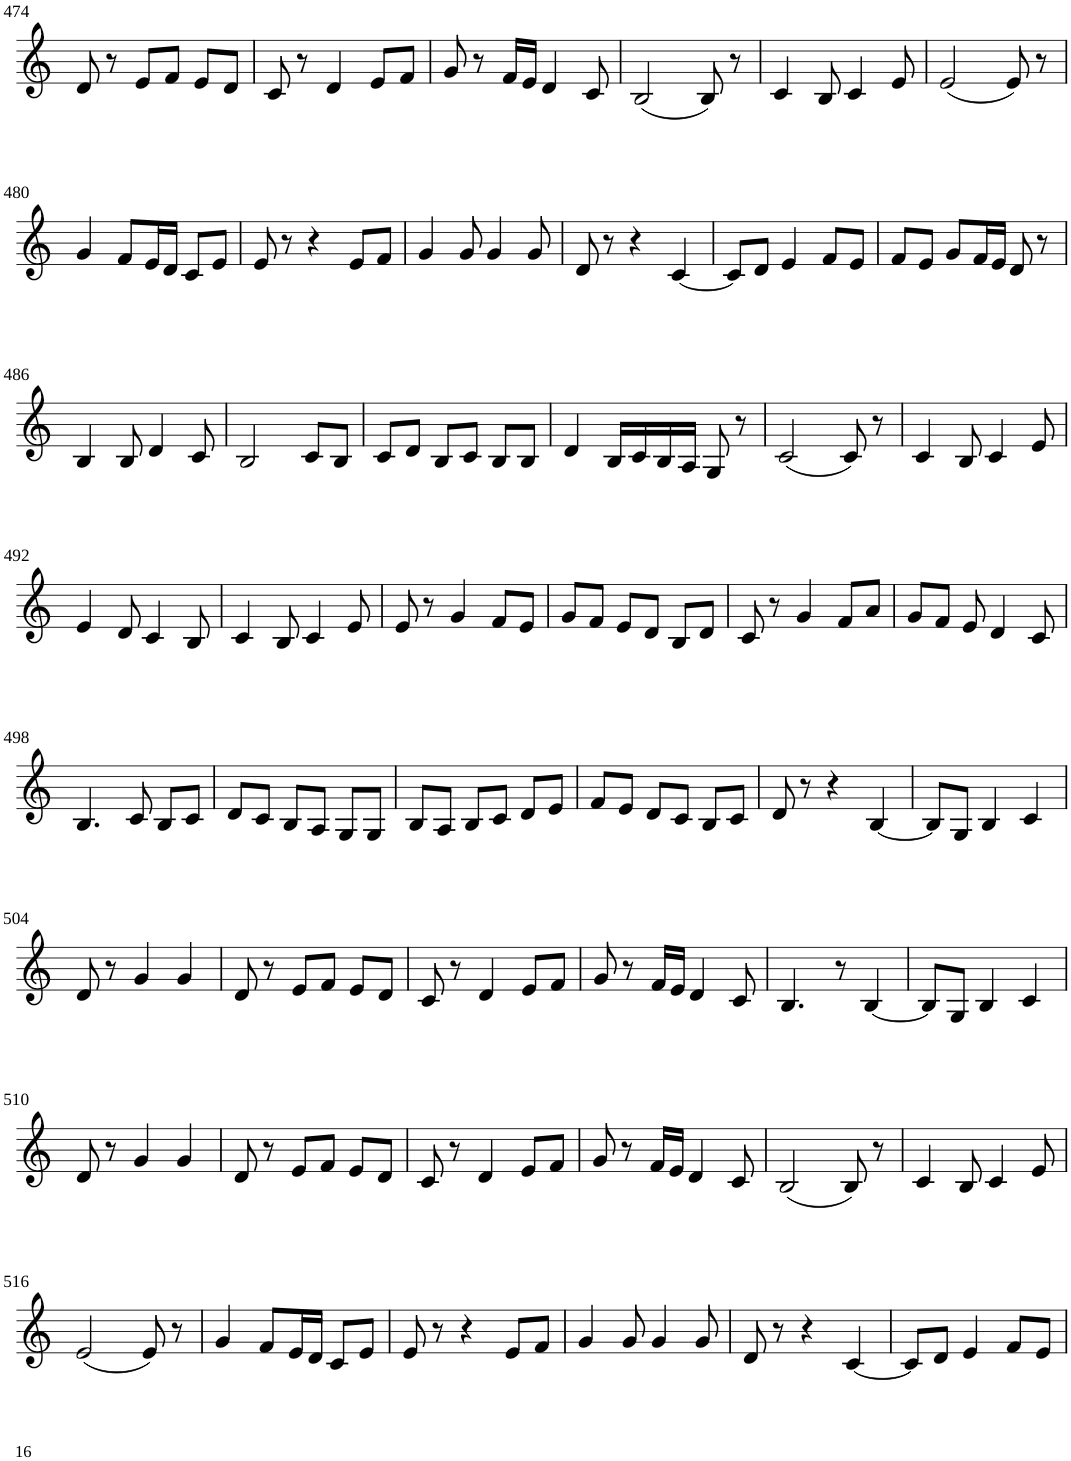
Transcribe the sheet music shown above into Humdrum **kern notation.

**kern
*part1
*staff1
*I"Violin
!!LO:PB:g=z
*clefG2
*k[]
*M3/4
=474
8d/
8r
8e/L
8f/J
8e/L
8d/J
=475
8c/
8r
4d/
8e/L
8f/J
=476
8g/
8r
16f/LL
16e/JJ
4d/
8c/
=477
(2B/
8B/)
8r
=478
4c/
8B/
4c/
8e/
=479
(2e/
8e/)
8r
!!LO:LB:g=z
=480
4g/
8f/L
16e/L
16d/JJ
8c/L
8e/J
=481
8e/
8r
4r
8e/L
8f/J
=482
4g/
8g/
4g/
8g/
=483
8d/
8r
4r
[4c/
=484
8c/L]
8d/J
4e/
8f/L
8e/J
=485
8f/L
8e/J
8g/L
16f/L
16e/JJ
8d/
8r
!!LO:LB:g=z
=486
4B/
8B/
4d/
8c/
=487
2B/
8c/L
8B/J
=488
8c/L
8d/J
8B/L
8c/J
8B/L
8B/J
=489
4d/
16B/LL
16c/
16B/
16A/JJ
8G/
8r
=490
(2c/
8c/)
8r
=491
4c/
8B/
4c/
8e/
!!LO:LB:g=z
=492
4e/
8d/
4c/
8B/
=493
4c/
8B/
4c/
8e/
=494
8e/
8r
4g/
8f/L
8e/J
=495
8g/L
8f/J
8e/L
8d/J
8B/L
8d/J
=496
8c/
8r
4g/
8f/L
8a/J
=497
8g/L
8f/J
8e/
4d/
8c/
!!LO:LB:g=z
=498
4.B/
8c/
8B/L
8c/J
=499
8d/L
8c/J
8B/L
8A/J
8G/L
8G/J
=500
8B/L
8A/J
8B/L
8c/J
8d/L
8e/J
=501
8f/L
8e/J
8d/L
8c/J
8B/L
8c/J
=502
8d/
8r
4r
[4B/
=503
8B/L]
8G/J
4B/
4c/
!!LO:LB:g=z
=504
8d/
8r
4g/
4g/
=505
8d/
8r
8e/L
8f/J
8e/L
8d/J
=506
8c/
8r
4d/
8e/L
8f/J
=507
8g/
8r
16f/LL
16e/JJ
4d/
8c/
=508
4.B/
8r
[4B/
=509
8B/L]
8G/J
4B/
4c/
!!LO:LB:g=z
=510
8d/
8r
4g/
4g/
=511
8d/
8r
8e/L
8f/J
8e/L
8d/J
=512
8c/
8r
4d/
8e/L
8f/J
=513
8g/
8r
16f/LL
16e/JJ
4d/
8c/
=514
(2B/
8B/)
8r
=515
4c/
8B/
4c/
8e/
!!LO:LB:g=z
=516
(2e/
8e/)
8r
=517
4g/
8f/L
16e/L
16d/JJ
8c/L
8e/J
=518
8e/
8r
4r
8e/L
8f/J
=519
4g/
8g/
4g/
8g/
=520
8d/
8r
4r
[4c/
=521
8c/L]
8d/J
4e/
8f/L
8e/J
=
*-
